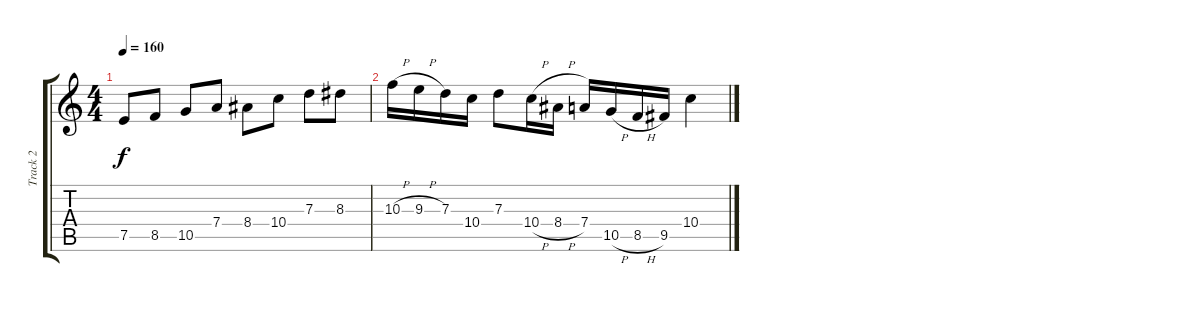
\track ("Track 2" "Track 2") {instrument distortionguitar}
\staff {score tabs}
\tuning (E4 B3 G3 D3 A2 E2) {hide}
\ts (4 4)
\tempo 160
\clef g2
\ks c
7.5.8{dy f} 8.5.8 10.5.8 7.4.8 8.4.8 10.4.8 7.3.8 8.3.8 |
10.3{h}.16 9.3{h}.16 7.3.16 10.4.16 7.3.8 10.4{h}.16 8.4{h}.16 7.4.16 10.5{h}.16 8.5{h}.16 9.5.16 10.4.4
